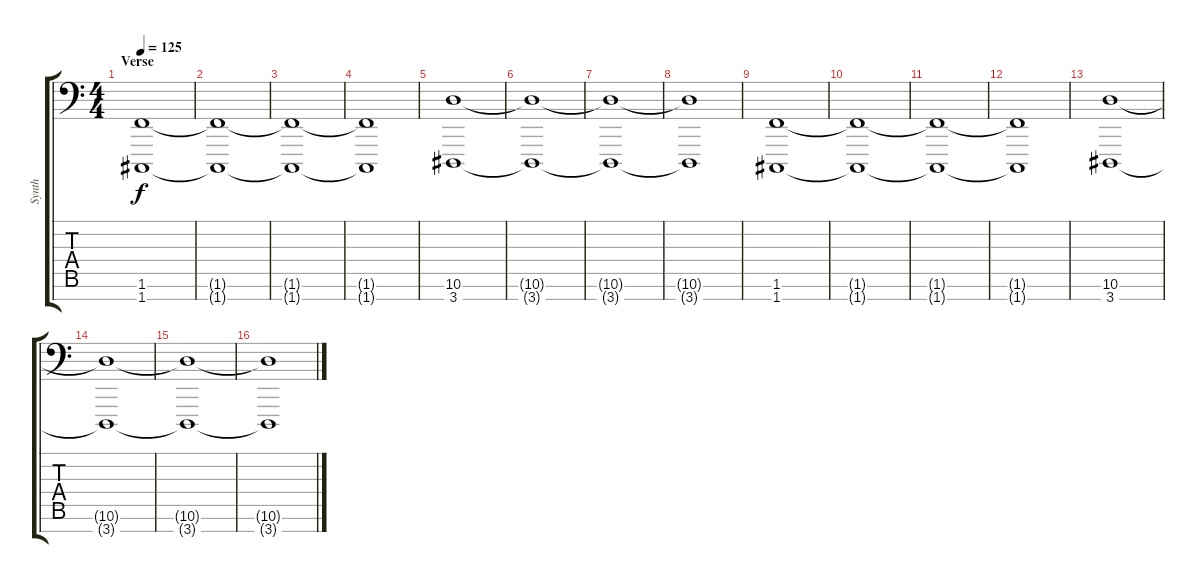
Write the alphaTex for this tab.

\track ("Synth" "Synth") {instrument stringensemble2}
\staff {score tabs}
\tuning (E4 B3 G3 D3 A2 E2 C-1) {hide}
\ts (4 4)
\section ("" "Verse")
\tempo 125
\clef f4
\ks c
(1.6 1.7).1{dy f} |
(1.6{t} 1.7{t}).1 |
(1.6{t} 1.7{t}).1 |
(1.6{t} 1.7{t}).1 |
(10.6 3.7).1 |
(10.6{t} 3.7{t}).1 |
(10.6{t} 3.7{t}).1 |
(10.6{t} 3.7{t}).1 |
(1.6 1.7).1 |
(1.6{t} 1.7{t}).1 |
(1.6{t} 1.7{t}).1 |
(1.6{t} 1.7{t}).1 |
(10.6 3.7).1 |
(10.6{t} 3.7{t}).1 |
(10.6{t} 3.7{t}).1 |
(10.6{t} 3.7{t}).1
